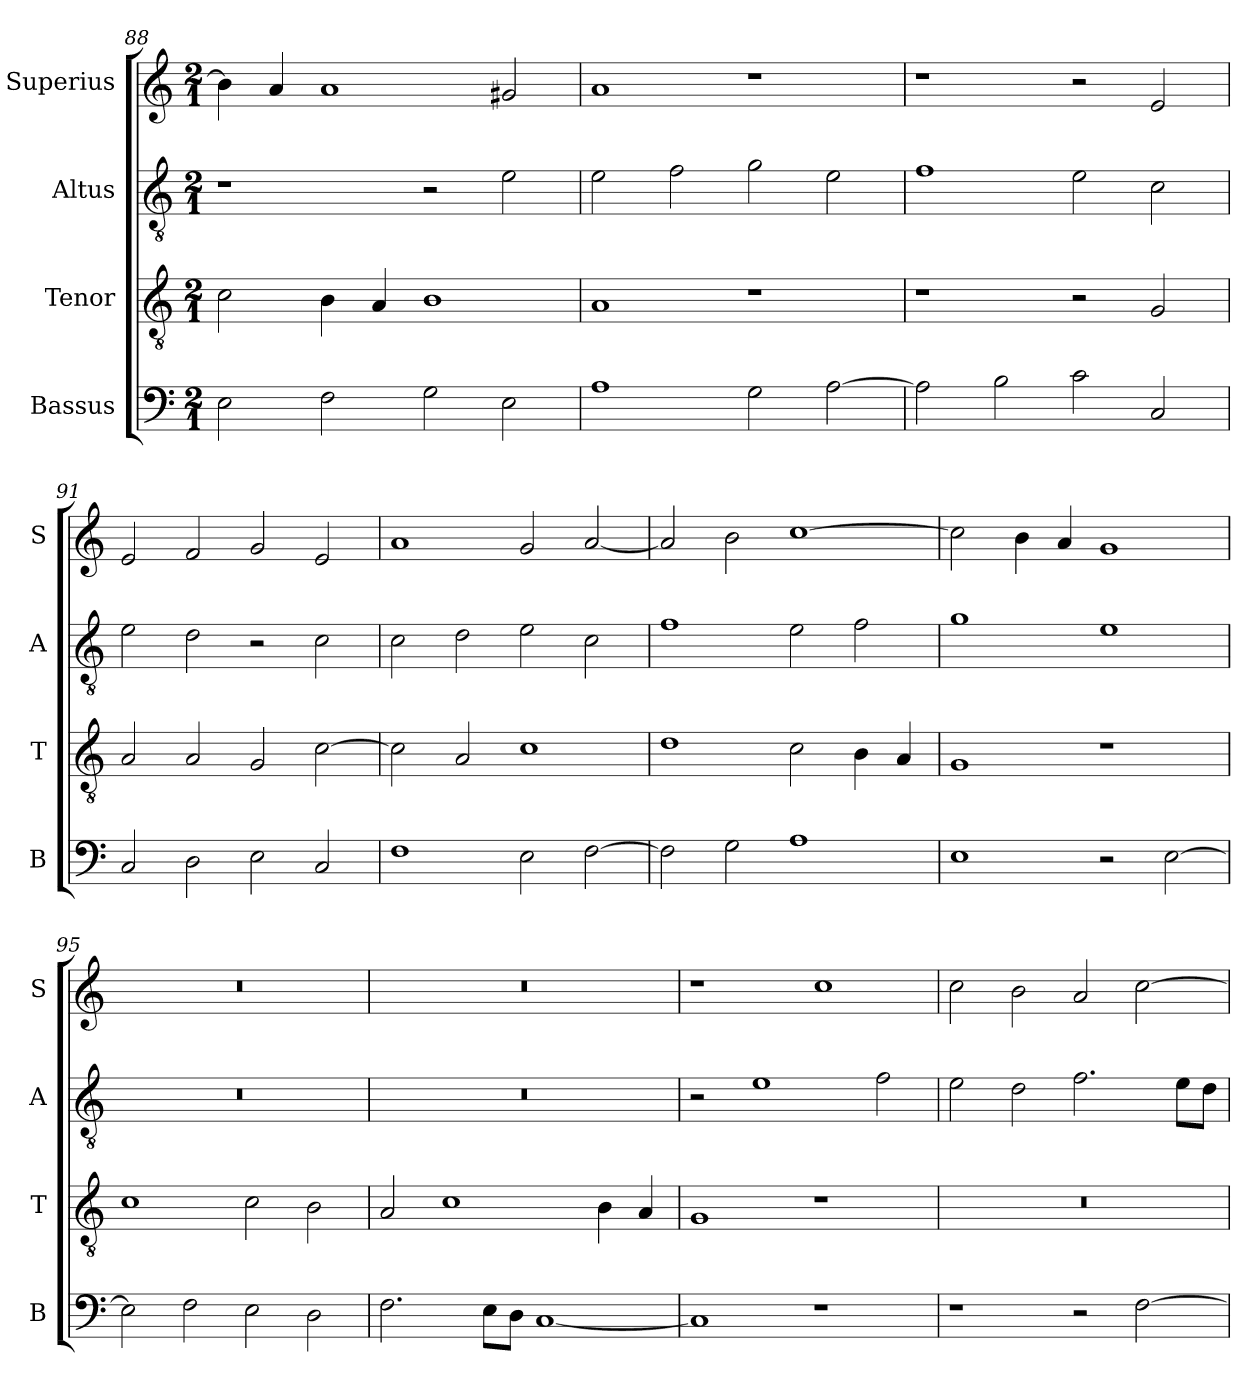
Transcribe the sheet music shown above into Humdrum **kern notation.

**kern	**kern	**kern	**kern
*part4	*part3	*part2	*part1
*staff4	*staff3	*staff2	*staff1
*I"Bassus	*I"Tenor	*I"Altus	*I"Superius
*I'B	*I'T	*I'A	*I'S
*clefF4	*clefGv2	*clefGv2	*clefG2
*k[]	*k[]	*k[]	*k[]
*C:	*C:	*C:	*C:
*M2/1	*M2/1	*M2/1	*M2/1
=88	=88	=88	=88
2E	2c	1r	4b]
.	.	.	4a
2F	4B	.	1a
.	4A	.	.
2G	1B	2r	.
2E	.	2e	2g#X
=89	=89	=89	=89
1A	1A	2e	1a
.	.	2f	.
2G	1r	2g	1r
[2A	.	2e	.
=90	=90	=90	=90
2A]	1r	1f	1r
2B	.	.	.
2c	2r	2e	2r
2C	2G	2c	2e
=91	=91	=91	=91
2C	2A	2e	2e
2D	2A	2d	2f
2E	2G	2r	2g
2C	[2c	2c	2e
=92	=92	=92	=92
1F	2c]	2c	1a
.	2A	2d	.
2E	1c	2e	2g
[2F	.	2c	[2a
=93	=93	=93	=93
2F]	1d	1f	2a]
2G	.	.	2b
1A	2c	2e	[1cc
.	4B	2f	.
.	4A	.	.
=94	=94	=94	=94
1E	1G	1g	2cc]
.	.	.	4b
.	.	.	4a
2r	1r	1e	1g
[2E	.	.	.
=95	=95	=95	=95
2E]	1c	0r	0r
2F	.	.	.
2E	2c	.	.
2D	2B	.	.
=96	=96	=96	=96
2.F	2A	0r	0r
.	1c	.	.
8EL	.	.	.
8DJ	.	.	.
[1C	.	.	.
.	4B	.	.
.	4A	.	.
=97	=97	=97	=97
1C]	1G	2r	1r
.	.	1e	.
1r	1r	.	1cc
.	.	2f	.
=98	=98	=98	=98
1r	0r	2e	2cc
.	.	2d	2b
2r	.	2.f	2a
[2F	.	.	[2cc
.	.	8eL	.
.	.	8dJ	.
=	=	=	=
*-	*-	*-	*-
